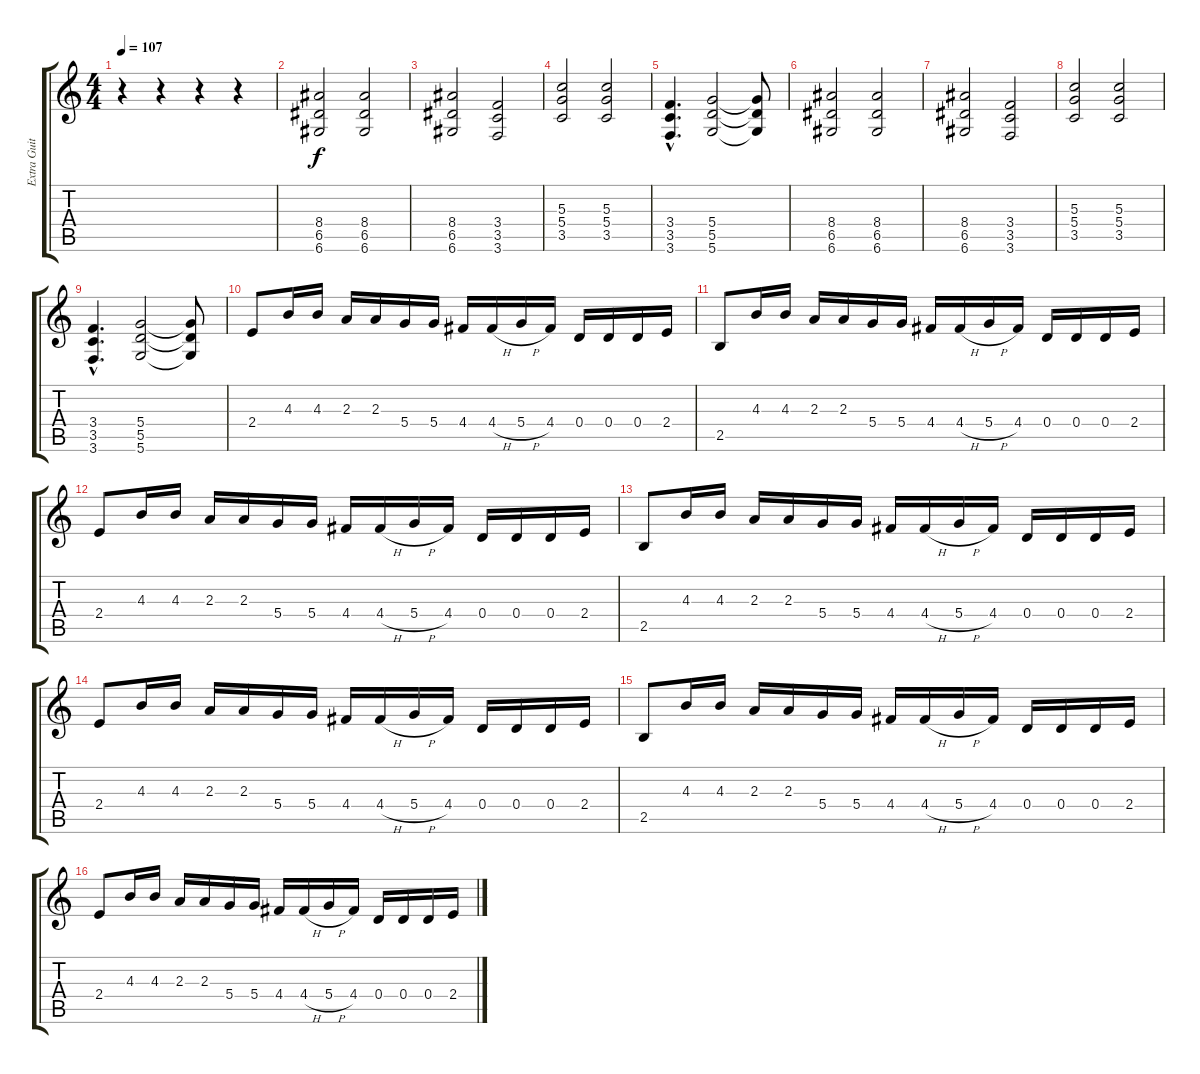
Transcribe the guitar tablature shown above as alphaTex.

\track ("Extra Guitar" "Extra Guit") {instrument distortionguitar}
\staff {score tabs}
\tuning (E4 B3 G3 D3 A2 D2) {hide}
\ts (4 4)
\tempo 107
\clef g2
\ks c
r.4{dy f instrument distortionguitar} r.4 r.4 r.4 |
(8.4 6.5 6.6).2 (8.4 6.5 6.6).2 |
(8.4 6.5 6.6).2 (3.4 3.5 3.6).2 |
(5.3 5.4 3.5).2 (5.3 5.4 3.5).2 |
(3.4{hac} 3.5{hac} 3.6{hac}).4{d} (5.4 5.5 5.6).2 (5.4{t} 5.5{t} 5.6{t}).8 |
(8.4 6.5 6.6).2 (8.4 6.5 6.6).2 |
(8.4 6.5 6.6).2 (3.4 3.5 3.6).2 |
(5.3 5.4 3.5).2 (5.3 5.4 3.5).2 |
(3.4{hac} 3.5{hac} 3.6{hac}).4{d} (5.4 5.5 5.6).2 (5.4{t} 5.5{t} 5.6{t}).8 |
2.4.8{volume 4 balance 0 instrument electricguitarjazz} 4.3.16 4.3.16 2.3.16 2.3.16 5.4.16 5.4.16 4.4.16 4.4{h}.16 5.4{h}.16 4.4.16 0.4.16 0.4.16 0.4.16 2.4.16 |
2.5.8 4.3.16 4.3.16 2.3.16 2.3.16 5.4.16 5.4.16 4.4.16 4.4{h}.16 5.4{h}.16 4.4.16 0.4.16 0.4.16 0.4.16 2.4.16 |
2.4.8{volume 4 balance 0 instrument electricguitarjazz} 4.3.16 4.3.16 2.3.16 2.3.16 5.4.16 5.4.16 4.4.16 4.4{h}.16 5.4{h}.16 4.4.16 0.4.16 0.4.16 0.4.16 2.4.16 |
2.5.8 4.3.16 4.3.16 2.3.16 2.3.16 5.4.16 5.4.16 4.4.16 4.4{h}.16 5.4{h}.16 4.4.16 0.4.16 0.4.16 0.4.16 2.4.16 |
2.4.8{volume 4 balance 0 instrument electricguitarjazz} 4.3.16 4.3.16 2.3.16 2.3.16 5.4.16 5.4.16 4.4.16 4.4{h}.16 5.4{h}.16 4.4.16 0.4.16 0.4.16 0.4.16 2.4.16 |
2.5.8 4.3.16 4.3.16 2.3.16 2.3.16 5.4.16 5.4.16 4.4.16 4.4{h}.16 5.4{h}.16 4.4.16 0.4.16 0.4.16 0.4.16 2.4.16 |
2.4.8{volume 4 balance 0 instrument electricguitarjazz} 4.3.16 4.3.16 2.3.16 2.3.16 5.4.16 5.4.16 4.4.16 4.4{h}.16 5.4{h}.16 4.4.16 0.4.16 0.4.16 0.4.16 2.4.16
